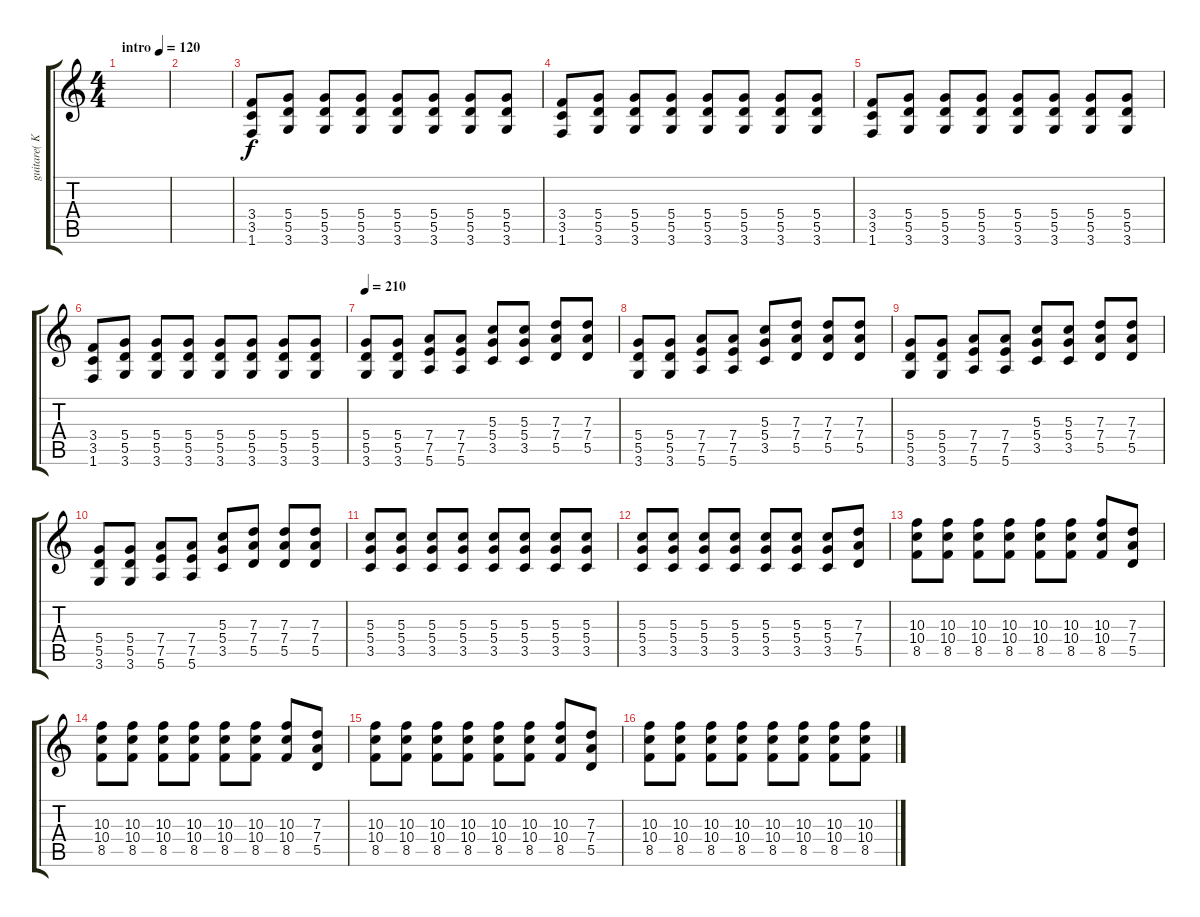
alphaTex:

\track ("guitare( Kabula )" "guitare( K") {instrument distortionguitar}
\staff {score tabs}
\tuning (E4 B3 G3 D3 A2 E2) {hide}
\ts (4 4)
\tempo (120 "intro")
\clef g2
\ks c
|
|
(3.4 3.5 1.6).8 (5.4 5.5 3.6).8 (5.4 5.5 3.6).8 (5.4 5.5 3.6).8 (5.4 5.5 3.6).8 (5.4 5.5 3.6).8 (5.4 5.5 3.6).8 (5.4 5.5 3.6).8 |
(3.4 3.5 1.6).8 (5.4 5.5 3.6).8 (5.4 5.5 3.6).8 (5.4 5.5 3.6).8 (5.4 5.5 3.6).8 (5.4 5.5 3.6).8 (5.4 5.5 3.6).8 (5.4 5.5 3.6).8 |
(3.4 3.5 1.6).8 (5.4 5.5 3.6).8 (5.4 5.5 3.6).8 (5.4 5.5 3.6).8 (5.4 5.5 3.6).8 (5.4 5.5 3.6).8 (5.4 5.5 3.6).8 (5.4 5.5 3.6).8 |
(3.4 3.5 1.6).8 (5.4 5.5 3.6).8 (5.4 5.5 3.6).8 (5.4 5.5 3.6).8 (5.4 5.5 3.6).8 (5.4 5.5 3.6).8 (5.4 5.5 3.6).8 (5.4 5.5 3.6).8 |
\tempo 210
(5.4 5.5 3.6).8 (5.4 5.5 3.6).8 (7.4 7.5 5.6).8 (7.4 7.5 5.6).8 (5.3 5.4 3.5).8 (5.3 5.4 3.5).8 (7.3 7.4 5.5).8 (7.3 7.4 5.5).8 |
(5.4 5.5 3.6).8 (5.4 5.5 3.6).8 (7.4 7.5 5.6).8 (7.4 7.5 5.6).8 (5.3 5.4 3.5).8 (7.3 7.4 5.5).8 (7.3 7.4 5.5).8 (7.3 7.4 5.5).8 |
(5.4 5.5 3.6).8 (5.4 5.5 3.6).8 (7.4 7.5 5.6).8 (7.4 7.5 5.6).8 (5.3 5.4 3.5).8 (5.3 5.4 3.5).8 (7.3 7.4 5.5).8 (7.3 7.4 5.5).8 |
(5.4 5.5 3.6).8 (5.4 5.5 3.6).8 (7.4 7.5 5.6).8 (7.4 7.5 5.6).8 (5.3 5.4 3.5).8 (7.3 7.4 5.5).8 (7.3 7.4 5.5).8 (7.3 7.4 5.5).8 |
(5.3 5.4 3.5).8 (5.3 5.4 3.5).8 (5.3 5.4 3.5).8 (5.3 5.4 3.5).8 (5.3 5.4 3.5).8 (5.3 5.4 3.5).8 (5.3 5.4 3.5).8 (5.3 5.4 3.5).8 |
(5.3 5.4 3.5).8 (5.3 5.4 3.5).8 (5.3 5.4 3.5).8 (5.3 5.4 3.5).8 (5.3 5.4 3.5).8 (5.3 5.4 3.5).8 (5.3 5.4 3.5).8 (7.3 7.4 5.5).8 |
(10.3 10.4 8.5).8 (10.3 10.4 8.5).8 (10.3 10.4 8.5).8 (10.3 10.4 8.5).8 (10.3 10.4 8.5).8 (10.3 10.4 8.5).8 (10.3 10.4 8.5).8 (7.3 7.4 5.5).8 |
(10.3 10.4 8.5).8 (10.3 10.4 8.5).8 (10.3 10.4 8.5).8 (10.3 10.4 8.5).8 (10.3 10.4 8.5).8 (10.3 10.4 8.5).8 (10.3 10.4 8.5).8 (7.3 7.4 5.5).8 |
(10.3 10.4 8.5).8 (10.3 10.4 8.5).8 (10.3 10.4 8.5).8 (10.3 10.4 8.5).8 (10.3 10.4 8.5).8 (10.3 10.4 8.5).8 (10.3 10.4 8.5).8 (7.3 7.4 5.5).8 |
(10.3 10.4 8.5).8 (10.3 10.4 8.5).8 (10.3 10.4 8.5).8 (10.3 10.4 8.5).8 (10.3 10.4 8.5).8 (10.3 10.4 8.5).8 (10.3 10.4 8.5).8 (10.3 10.4 8.5).8
